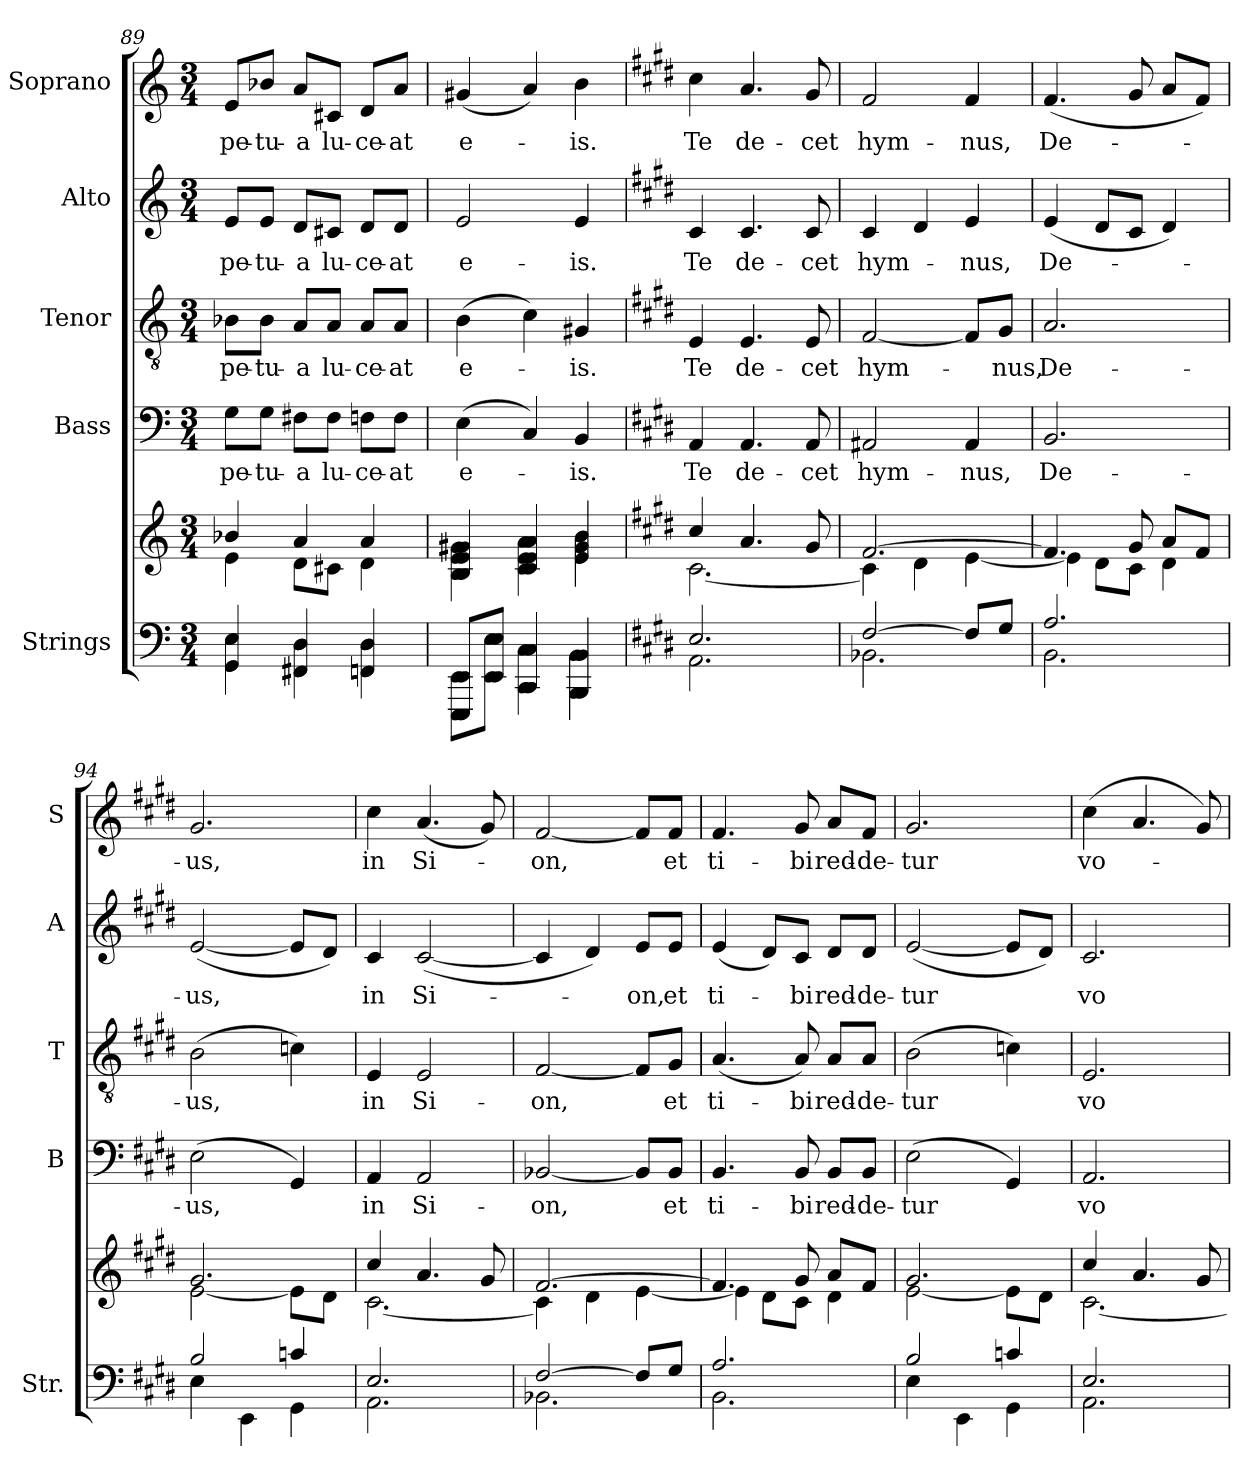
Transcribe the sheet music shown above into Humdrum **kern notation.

**kern	**kern	**kern	**text	**kern	**text	**kern	**text	**kern	**text
*part5	*part5	*part4	*part4	*part3	*part3	*part2	*part2	*part1	*part1
*staff6	*staff5	*staff4	*staff4	*staff3	*staff3	*staff2	*staff2	*staff1	*staff1
*I"Strings	*	*I"Bass	*	*I"Tenor	*	*I"Alto	*	*I"Soprano	*
*I'Str.	*	*I'B	*	*I'T	*	*I'A	*	*I'S	*
*clefF4	*clefG2	*clefF4	*	*clefGv2	*	*clefG2	*	*clefG2	*
*k[]	*k[]	*k[]	*	*k[]	*	*k[]	*	*k[]	*
*C:	*C:	*C:	*	*C:	*	*C:	*	*C:	*
*M3/4	*M3/4	*M3/4	*	*M3/4	*	*M3/4	*	*M3/4	*
=89	=89	=89	=89	=89	=89	=89	=89	=89	=89
*^	*^	*	*	*	*	*	*	*	*
!	!	!	!	!	!LO:LY:b	!	!LO:LY:b	!	!LO:LY:b	!	!LO:LY:b
4GG/ 4E/	4GG\ 4E\	4b-X/	4e\	8GL	-pe-	8B-XL	-pe-	8eL	-pe-	8eL	-pe-
!	!	!	!	!	!LO:LY:b	!	!LO:LY:b	!	!LO:LY:b	!	!LO:LY:b
.	.	.	.	8GJ	-tu-	8B-J	-tu-	8eJ	-tu-	8b-XJ	-tu-
!	!	!	!	!	!LO:LY:b	!	!LO:LY:b	!	!LO:LY:b	!	!LO:LY:b
4FF#X/ 4D/	4FF#X\ 4D\	4a/	8d\L	8F#XL	-a	8AL	-a	8dL	-a	8aL	-a
!	!	!	!	!	!LO:LY:b	!	!LO:LY:b	!	!LO:LY:b	!	!LO:LY:b
.	.	.	8c#X\J	8F#J	lu-	8AJ	lu-	8c#XJ	lu-	8c#XJ	lu-
!	!	!	!	!	!LO:LY:b	!	!LO:LY:b	!	!LO:LY:b	!	!LO:LY:b
4FFn/ 4D/	4FFn\ 4D\	4a/	4d\	8FnL	-ce-	8AL	-ce-	8dL	-ce-	8dL	-ce-
!	!	!	!	!	!LO:LY:b	!	!LO:LY:b	!	!LO:LY:b	!	!LO:LY:b
.	.	.	.	8FJ	-at	8AJ	-at	8dJ	-at	8aJ	-at
=90	=90	=90	=90	=90	=90	=90	=90	=90	=90	=90	=90
!	!	!	!	!	!LO:LY:b	!	!LO:LY:b	!	!LO:LY:b	!	!LO:LY:b
8EEE/ 8EE/L	8EEE\ 8EE\L	4B/ 4e/ 4g#X/	4B\ 4e\ 4g#X\	(>4E	e-	(>4B	e-	2e	e-	(<4g#X	e-
8EE/ 8E/J	8EE\ 8E\J	.	.	.	.	.	.	.	.	.	.
4CC/ 4C/	4CC\ 4C\	4c/ 4e/ 4a/	4c\ 4e\ 4a\	4C)	.	4c)	.	.	.	4a)	.
!	!	!	!	!	!LO:LY:b	!	!LO:LY:b	!	!LO:LY:b	!	!LO:LY:b
4BBB/ 4BB/	4BBB\ 4BB\	4e/ 4g#/ 4b/	4e\ 4g#\ 4b\	4BB	-is.	4G#X	-is.	4e	-is.	4b	-is.
=91	=91	=91	=91	=91	=91	=91	=91	=91	=91	=91	=91
*k[f#c#g#d#]	*	*k[f#c#g#d#]	*	*k[f#c#g#d#]	*	*k[f#c#g#d#]	*	*k[f#c#g#d#]	*	*k[f#c#g#d#]	*
*E:	*	*E:	*	*E:	*	*E:	*	*E:	*	*E:	*
!	!	!	!	!	!LO:LY:b	!	!LO:LY:b	!	!LO:LY:b	!	!LO:LY:b
2.E/	2.AA\	4cc#/	[2.c#\	4AA	Te	4E	Te	4c#	Te	4cc#	Te
!	!	!	!	!	!LO:LY:b	!	!LO:LY:b	!	!LO:LY:b	!	!LO:LY:b
.	.	4.a/	.	4.AA	de-	4.E	de-	4.c#	de-	4.a	de-
!	!	!	!	!	!LO:LY:b	!	!LO:LY:b	!	!LO:LY:b	!	!LO:LY:b
.	.	8g#/	.	8AA	-cet	8E	-cet	8c#	-cet	8g#	-cet
=92	=92	=92	=92	=92	=92	=92	=92	=92	=92	=92	=92
!	!	!	!	!	!LO:LY:b	!	!LO:LY:b	!	!LO:LY:b	!	!LO:LY:b
[2F#/	2.BB-X\	[2.f#/	4c#\]	2AA#X	hym-	[2F#	hym-	4c#	hym-	2f#	hym-
.	.	.	4d#\	.	.	.	.	4d#	.	.	.
!	!	!	!	!	!LO:LY:b	!	!	!	!LO:LY:b	!	!LO:LY:b
8F#/L]	.	.	[4e\	4AA#	-nus,	8F#L]	.	4e	-nus,	4f#	-nus,
!	!	!	!	!	!	!	!LO:LY:b	!	!	!	!
8G#/J	.	.	.	.	.	8G#J	-nus,	.	.	.	.
=93	=93	=93	=93	=93	=93	=93	=93	=93	=93	=93	=93
!	!	!	!	!	!LO:LY:b	!	!LO:LY:b	!	!LO:LY:b	!	!LO:LY:b
2.A/	2.BB\	4.f#/]	4e\]	2.BB	De-	2.A	De-	(<4e	De-	(<4.f#	De-
.	.	.	8d#\L	.	.	.	.	8d#L	.	.	.
.	.	8g#/	8c#\J	.	.	.	.	8c#J	.	8g#	.
.	.	8a/L	4d#\	.	.	.	.	4d#)	.	8aL	.
.	.	8f#/J	.	.	.	.	.	.	.	8f#J)	.
=94	=94	=94	=94	=94	=94	=94	=94	=94	=94	=94	=94
!	!	!	!	!	!LO:LY:b	!	!LO:LY:b	!	!LO:LY:b	!	!LO:LY:b
2B/	4E\	2.g#/	[2e\	(>2E	-us,	(>2B	-us,	(<[2e	-us,	2.g#	-us,
.	4EE\	.	.	.	.	.	.	.	.	.	.
4cn/	4GG#\	.	8e\L]	4GG#)	.	4cn)	.	8eL]	.	.	.
.	.	.	8d#\J	.	.	.	.	8d#J)	.	.	.
=95	=95	=95	=95	=95	=95	=95	=95	=95	=95	=95	=95
!	!	!	!	!	!LO:LY:b	!	!LO:LY:b	!	!LO:LY:b	!	!LO:LY:b
2.E/	2.AA\	4cc#/	[2.c#\	4AA	in	4E	in	4c#	in	4cc#	in
!	!	!	!	!	!LO:LY:b	!	!LO:LY:b	!	!LO:LY:b	!	!LO:LY:b
.	.	4.a/	.	2AA	Si-	2E	Si-	(<[2c#	Si-	(<4.a	Si-
.	.	8g#/	.	.	.	.	.	.	.	8g#)	.
=96	=96	=96	=96	=96	=96	=96	=96	=96	=96	=96	=96
!	!	!	!	!	!LO:LY:b	!	!LO:LY:b	!	!	!	!LO:LY:b
[2F#/	2.BB-X\	[2.f#/	4c#\]	[2BB-X	-on,	[2F#	-on,	4c#]	.	[2f#	-on,
.	.	.	4d#\	.	.	.	.	4d#)	.	.	.
!	!	!	!	!	!	!	!	!	!LO:LY:b	!	!
8F#/L]	.	.	[4e\	8BB-L]	.	8F#L]	.	8eL	-on,	8f#L]	.
!	!	!	!	!	!LO:LY:b	!	!LO:LY:b	!	!LO:LY:b	!	!LO:LY:b
8G#/J	.	.	.	8BB-J	et	8G#J	et	8eJ	et	8f#J	et
=97	=97	=97	=97	=97	=97	=97	=97	=97	=97	=97	=97
!	!	!	!	!	!LO:LY:b	!	!LO:LY:b	!	!LO:LY:b	!	!LO:LY:b
2.A/	2.BB\	4.f#/]	4e\]	4.BB	ti-	(<4.A	ti-	(<4e	ti-	4.f#	ti-
.	.	.	8d#\L	.	.	.	.	8d#L)	.	.	.
!	!	!	!	!	!LO:LY:b	!	!LO:LY:b	!	!LO:LY:b	!	!LO:LY:b
.	.	8g#/	8c#\J	8BB	-bi	8A)	-bi	8c#J	-bi	8g#	-bi
!	!	!	!	!	!LO:LY:b	!	!LO:LY:b	!	!LO:LY:b	!	!LO:LY:b
.	.	8a/L	4d#\	8BBL	red-	8AL	red-	8d#L	red-	8aL	red-
!	!	!	!	!	!LO:LY:b	!	!LO:LY:b	!	!LO:LY:b	!	!LO:LY:b
.	.	8f#/J	.	8BBJ	-de-	8AJ	-de-	8d#J	-de-	8f#J	-de-
=98	=98	=98	=98	=98	=98	=98	=98	=98	=98	=98	=98
!	!	!	!	!	!LO:LY:b	!	!LO:LY:b	!	!LO:LY:b	!	!LO:LY:b
2B/	4E\	2.g#/	[2e\	(>2E	-tur	(>2B	-tur	(<[2e	-tur	2.g#	-tur
.	4EE\	.	.	.	.	.	.	.	.	.	.
4cn/	4GG#\	.	8e\L]	4GG#)	.	4cn)	.	8eL]	.	.	.
.	.	.	8d#\J	.	.	.	.	8d#J)	.	.	.
=99	=99	=99	=99	=99	=99	=99	=99	=99	=99	=99	=99
!	!	!	!	!	!LO:LY:b	!	!LO:LY:b	!	!LO:LY:b	!	!LO:LY:b
2.E/	2.AA\	4cc#/	[2.c#\	2.AA	vo-	2.E	vo-	2.c#	vo-	(<4cc#	vo-
.	.	4.a/	.	.	.	.	.	.	.	4.a	.
.	.	8g#/	.	.	.	.	.	.	.	8g#)	.
*v	*v	*	*	*	*	*	*	*	*	*	*
*	*v	*v	*	*	*	*	*	*	*	*
=	=	=	=	=	=	=	=	=	=
*-	*-	*-	*-	*-	*-	*-	*-	*-	*-
